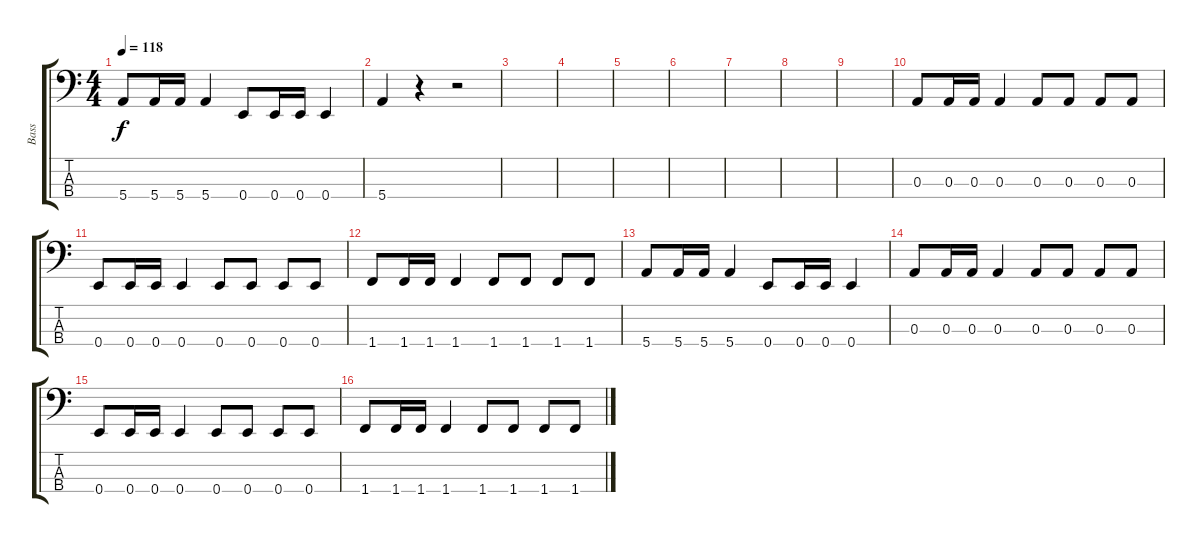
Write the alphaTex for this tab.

\track ("Bass" "Bass") {instrument electricbasspick}
\staff {score tabs}
\tuning (G2 D2 A1 E1) {hide}
\ts (4 4)
\tempo 118
\clef f4
\ks c
5.4.8{dy f} 5.4.16 5.4.16 5.4.4 0.4.8 0.4.16 0.4.16 0.4.4 |
5.4.4 r.4 r.2 |
|
|
|
|
|
|
|
0.3.8 0.3.16 0.3.16 0.3.4 0.3.8 0.3.8 0.3.8 0.3.8 |
0.4.8 0.4.16 0.4.16 0.4.4 0.4.8 0.4.8 0.4.8 0.4.8 |
1.4.8 1.4.16 1.4.16 1.4.4 1.4.8 1.4.8 1.4.8 1.4.8 |
5.4.8 5.4.16 5.4.16 5.4.4 0.4.8 0.4.16 0.4.16 0.4.4 |
0.3.8 0.3.16 0.3.16 0.3.4 0.3.8 0.3.8 0.3.8 0.3.8 |
0.4.8 0.4.16 0.4.16 0.4.4 0.4.8 0.4.8 0.4.8 0.4.8 |
1.4.8 1.4.16 1.4.16 1.4.4 1.4.8 1.4.8 1.4.8 1.4.8
